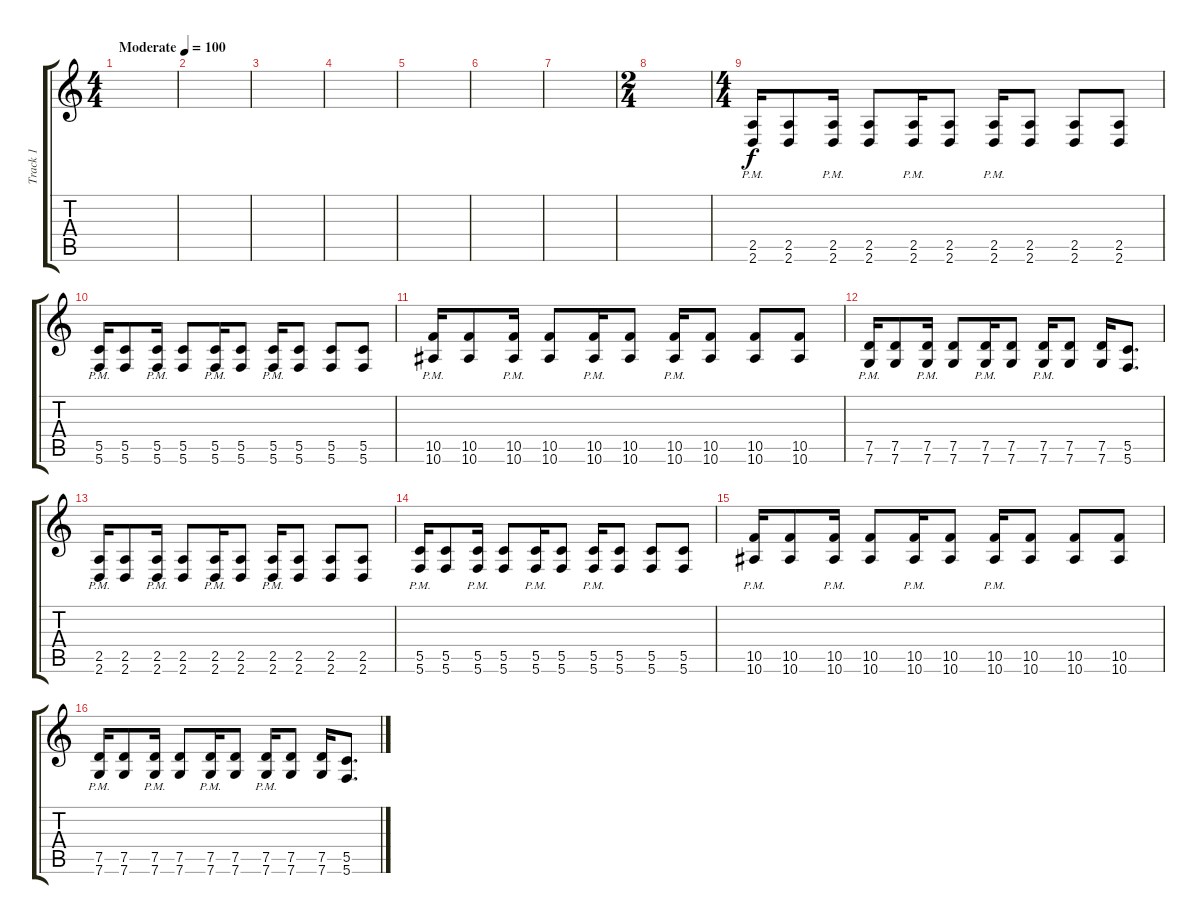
\track ("Track 1" "Track 1") {instrument overdrivenguitar}
\staff {score tabs}
\tuning (D4 A3 F3 C3 G2 C2) {hide}
\ts (4 4)
\tempo (100 "Moderate")
\clef g2
\ks c
|
|
|
|
|
|
|
\ts (2 4)
|
\ts (4 4)
(2.5{pm} 2.6{pm}).16 (2.5 2.6).8 (2.5{pm} 2.6{pm}).16 (2.5 2.6).8 (2.5{pm} 2.6{pm}).16 (2.5 2.6).8 (2.5{pm} 2.6{pm}).16 (2.5 2.6).8 (2.5 2.6).8 (2.5 2.6).8 |
(5.5{pm} 5.6{pm}).16 (5.5 5.6).8 (5.5{pm} 5.6{pm}).16 (5.5 5.6).8 (5.5{pm} 5.6{pm}).16 (5.5 5.6).8 (5.5{pm} 5.6{pm}).16 (5.5 5.6).8 (5.5 5.6).8 (5.5 5.6).8 |
(10.5{pm} 10.6{pm}).16 (10.5 10.6).8 (10.5{pm} 10.6{pm}).16 (10.5 10.6).8 (10.5{pm} 10.6{pm}).16 (10.5 10.6).8 (10.5{pm} 10.6{pm}).16 (10.5 10.6).8 (10.5 10.6).8 (10.5 10.6).8 |
(7.5{pm} 7.6{pm}).16 (7.5 7.6).8 (7.5{pm} 7.6{pm}).16 (7.5 7.6).8 (7.5{pm} 7.6{pm}).16 (7.5 7.6).8 (7.5{pm} 7.6{pm}).16 (7.5 7.6).8 (7.5 7.6).16 (5.5 5.6).8{d} |
(2.5{pm} 2.6{pm}).16 (2.5 2.6).8 (2.5{pm} 2.6{pm}).16 (2.5 2.6).8 (2.5{pm} 2.6{pm}).16 (2.5 2.6).8 (2.5{pm} 2.6{pm}).16 (2.5 2.6).8 (2.5 2.6).8 (2.5 2.6).8 |
(5.5{pm} 5.6{pm}).16 (5.5 5.6).8 (5.5{pm} 5.6{pm}).16 (5.5 5.6).8 (5.5{pm} 5.6{pm}).16 (5.5 5.6).8 (5.5{pm} 5.6{pm}).16 (5.5 5.6).8 (5.5 5.6).8 (5.5 5.6).8 |
(10.5{pm} 10.6{pm}).16 (10.5 10.6).8 (10.5{pm} 10.6{pm}).16 (10.5 10.6).8 (10.5{pm} 10.6{pm}).16 (10.5 10.6).8 (10.5{pm} 10.6{pm}).16 (10.5 10.6).8 (10.5 10.6).8 (10.5 10.6).8 |
(7.5{pm} 7.6{pm}).16 (7.5 7.6).8 (7.5{pm} 7.6{pm}).16 (7.5 7.6).8 (7.5{pm} 7.6{pm}).16 (7.5 7.6).8 (7.5{pm} 7.6{pm}).16 (7.5 7.6).8 (7.5 7.6).16 (5.5 5.6).8{d}
